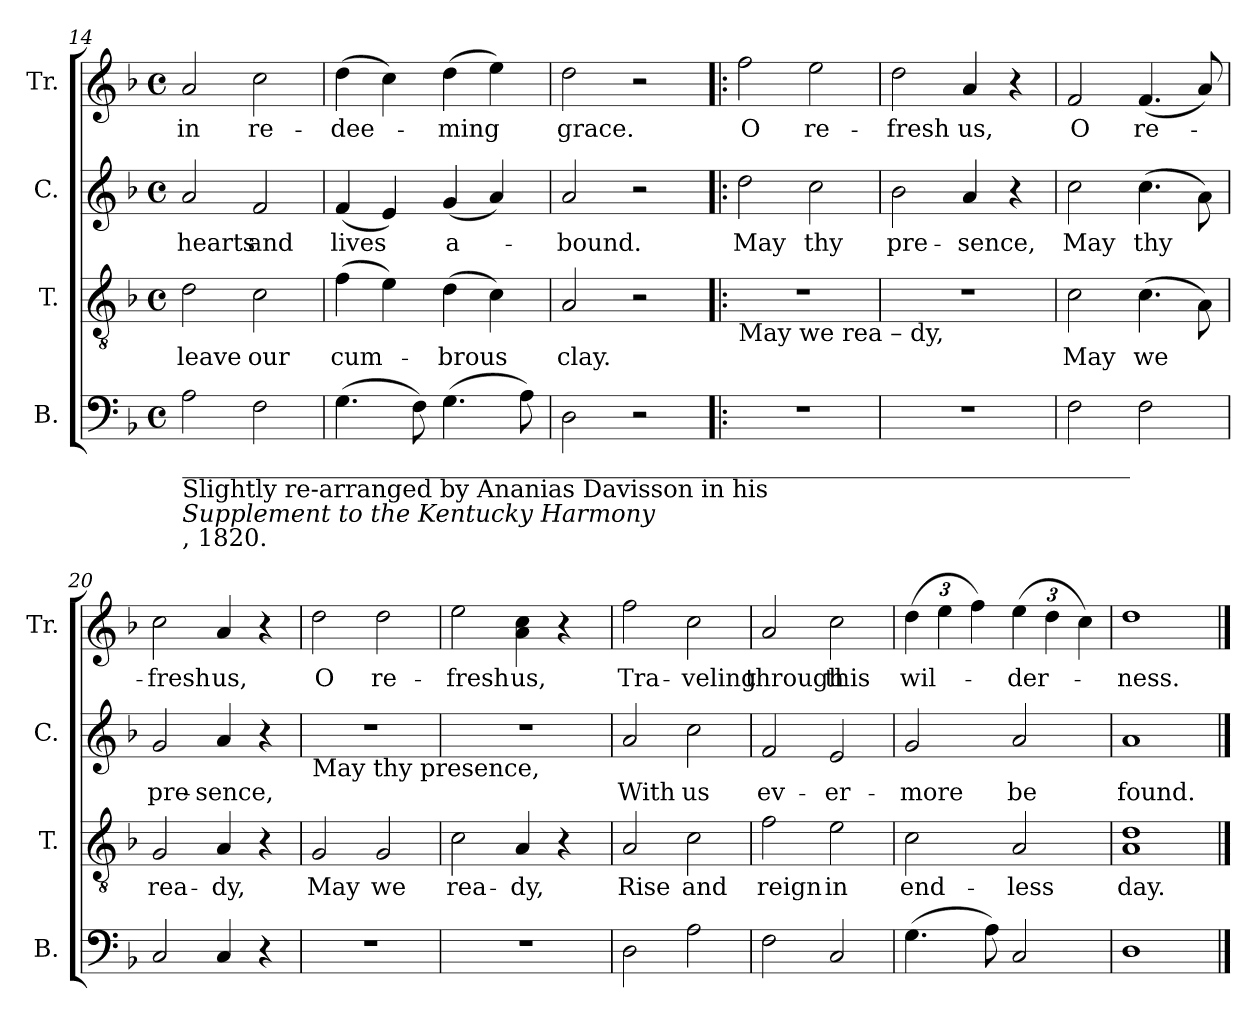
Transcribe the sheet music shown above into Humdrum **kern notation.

**kern	**kern	**text	**kern	**text	**kern	**text
*part4	*part3	*part3	*part2	*part2	*part1	*part1
*staff4	*staff3	*staff3	*staff2	*staff2	*staff1	*staff1
*I"B.	*I"T.	*	*I"C.	*	*I"Tr.	*
*I'B.	*I'T.	*	*I'C.	*	*I'Tr.	*
!!LO:LB:g=z
*clefF4	*clefGv2	*	*clefG2	*	*clefG2	*
*k[b-]	*k[b-]	*	*k[b-]	*	*k[b-]	*
*M4/4	*M4/4	*	*M4/4	*	*M4/4	*
*met(c)	*met(c)	*	*met(c)	*	*met(c)	*
=14	=14	=14	=14	=14	=14	=14
!LO:TX:b:t=______________________________________________________________________________	!	!	!	!	!	!
!LO:TX:b:t=Slightly re-arranged by Ananias Davisson in his	!	!	!	!	!	!
!LO:TX:b:i:t=Supplement to the Kentucky Harmony	!	!	!	!	!	!
!LO:TX:b:t=, 1820.	!	!	!	!	!	!
!	!	!LO:LY:b	!	!LO:LY:b	!	!LO:LY:b
2A!\	2d!\	leave	2a!/	hearts	2a!/	in
!	!	!LO:LY:b	!	!LO:LY:b	!	!LO:LY:b
2F!\	2c!\	our	2f!/	and	2cc!\	re-
=15	=15	=15	=15	=15	=15	=15
!	!	!LO:LY:b	!	!LO:LY:b	!	!LO:LY:b
(>4.G!\	(>4f!\	cum-	(<4f!/	lives	(>4dd!\	-dee-
.	4e!\)	.	4e!/)	.	4cc!\)	.
8F!\)	.	.	.	.	.	.
!	!	!LO:LY:b	!	!LO:LY:b	!	!LO:LY:b
(>4.G!\	(>4d!\	-brous	(<4g!/	a-	(>4dd!\	-ming
.	4c!\)	.	4a!/)	.	4ee!\)	.
8A!\)	.	.	.	.	.	.
=16	=16	=16	=16	=16	=16	=16
!	!	!LO:LY:b	!	!LO:LY:b	!	!LO:LY:b
2D!\	2A!/	clay.	2a!/	-bound.	2dd!\	grace.
2r	2r	.	2r	.	2r	.
=17!|:	=17!|:	=17!|:	=17!|:	=17!|:	=17!|:	=17!|:
!	!LO:TX:b:t=May  we  rea – dy,	!	!	!	!	!
!	!	!	!	!LO:LY:b	!	!LO:LY:b
1r	1r	.	2dd!\	May	2ff!\	O
!	!	!	!	!LO:LY:b	!	!LO:LY:b
.	.	.	2cc!\	thy	2ee!\	re-
=18	=18	=18	=18	=18	=18	=18
!	!	!	!	!LO:LY:b	!	!LO:LY:b
1r	1r	.	2b-!\	pre-	2dd!\	-fresh
!	!	!	!	!LO:LY:b	!	!LO:LY:b
.	.	.	4a!/	-sence,	4a!/	us,
.	.	.	4r	.	4r	.
=19	=19	=19	=19	=19	=19	=19
!	!	!LO:LY:b	!	!LO:LY:b	!	!LO:LY:b
2F!\	2c!\	May	2cc!\	May	2f!/	O
!	!	!LO:LY:b	!	!LO:LY:b	!	!LO:LY:b
2F!\	(>4.c!\	we	(>4.cc!\	thy	(<4.f!/	re-
.	8A!\)	.	8a!\)	.	8a!/)	.
=20	=20	=20	=20	=20	=20	=20
!	!	!LO:LY:b	!	!LO:LY:b	!	!LO:LY:b
2C!/	2G!/	rea-	2g!/	pre-	2cc!\	-fresh
!	!	!LO:LY:b	!	!LO:LY:b	!	!LO:LY:b
4C!/	4A!/	-dy,	4a!/	-sence,	4a!/	us,
4r	4r	.	4r	.	4r	.
=21	=21	=21	=21	=21	=21	=21
!	!	!	!LO:TX:b:t=May thy presence,	!	!	!
!	!	!LO:LY:b	!	!	!	!LO:LY:b
1r	2G!/	May	1r	.	2dd!\	O
!	!	!LO:LY:b	!	!	!	!LO:LY:b
.	2G!/	we	.	.	2dd!\	re-
=22	=22	=22	=22	=22	=22	=22
!	!	!LO:LY:b	!	!	!	!LO:LY:b
1r	2c!\	rea-	1r	.	2ee!\	-fresh
!	!	!LO:LY:b	!	!	!	!LO:LY:b
.	4A!/	-dy,	.	.	4a!\ 4cc!\	us,
.	4r	.	.	.	4r	.
=23	=23	=23	=23	=23	=23	=23
!	!	!LO:LY:b	!	!LO:LY:b	!	!LO:LY:b
2D!\	2A!/	Rise	2a!/	With	2ff!\	Tra-
!	!	!LO:LY:b	!	!LO:LY:b	!	!LO:LY:b
2A!\	2c!\	and	2cc!\	us	2cc!\	-veling
=24	=24	=24	=24	=24	=24	=24
!	!	!LO:LY:b	!	!LO:LY:b	!	!LO:LY:b
2F!\	2f!\	reign	2f!/	ev-	2a!/	through
!	!	!LO:LY:b	!	!LO:LY:b	!	!LO:LY:b
2C!/	2e!\	in	2e!/	-er-	2cc!\	this
=25	=25	=25	=25	=25	=25	=25
!	!	!LO:LY:b	!	!LO:LY:b	!	!
*	*	*	*	*	*Xbrackettup	*
!	!	!	!	!	!	!LO:LY:b
(>4.G!\	2c!\	end-	2g!/	-more	(>6dd!\	wil-
.	.	.	.	.	6ee!\	.
.	.	.	.	.	6ff!\)	.
8A!\)	.	.	.	.	.	.
!	!	!LO:LY:b	!	!LO:LY:b	!	!LO:LY:b
2C!/	2A!/	-less	2a!/	be	(>6ee!\	-der-
.	.	.	.	.	6dd!\	.
.	.	.	.	.	6cc!\)	.
=26	=26	=26	=26	=26	=26	=26
!	!	!LO:LY:b	!	!LO:LY:b	!	!LO:LY:b
1D!	1A! 1d!	day.	1a!	found.	1dd!	-ness.
==	==	==	==	==	==	==
*-	*-	*-	*-	*-	*-	*-
